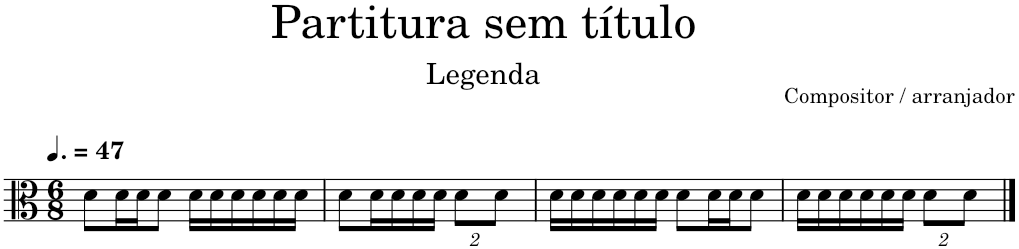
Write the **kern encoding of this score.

**kern
*part1
*staff1
*I"Viola
*I'Vla.
*clefC3
*k[]
*M6/8
*MM71
=1
8d\L
16d\L
16d\J
8d\J
16d\LL
16d\
16d\
16d\
16d\
16d\JJ
=2
8d\L
16d\L
16d\
16d\
16d\JJ
*Xbrackettup
16%3d\L
16%3d\J
=3
16d\LL
16d\
16d\
16d\
16d\
16d\JJ
8d\L
16d\L
16d\J
8d\J
=4
16d\LL
16d\
16d\
16d\
16d\
16d\JJ
16%3d\L
16%3d\J
==
*-
